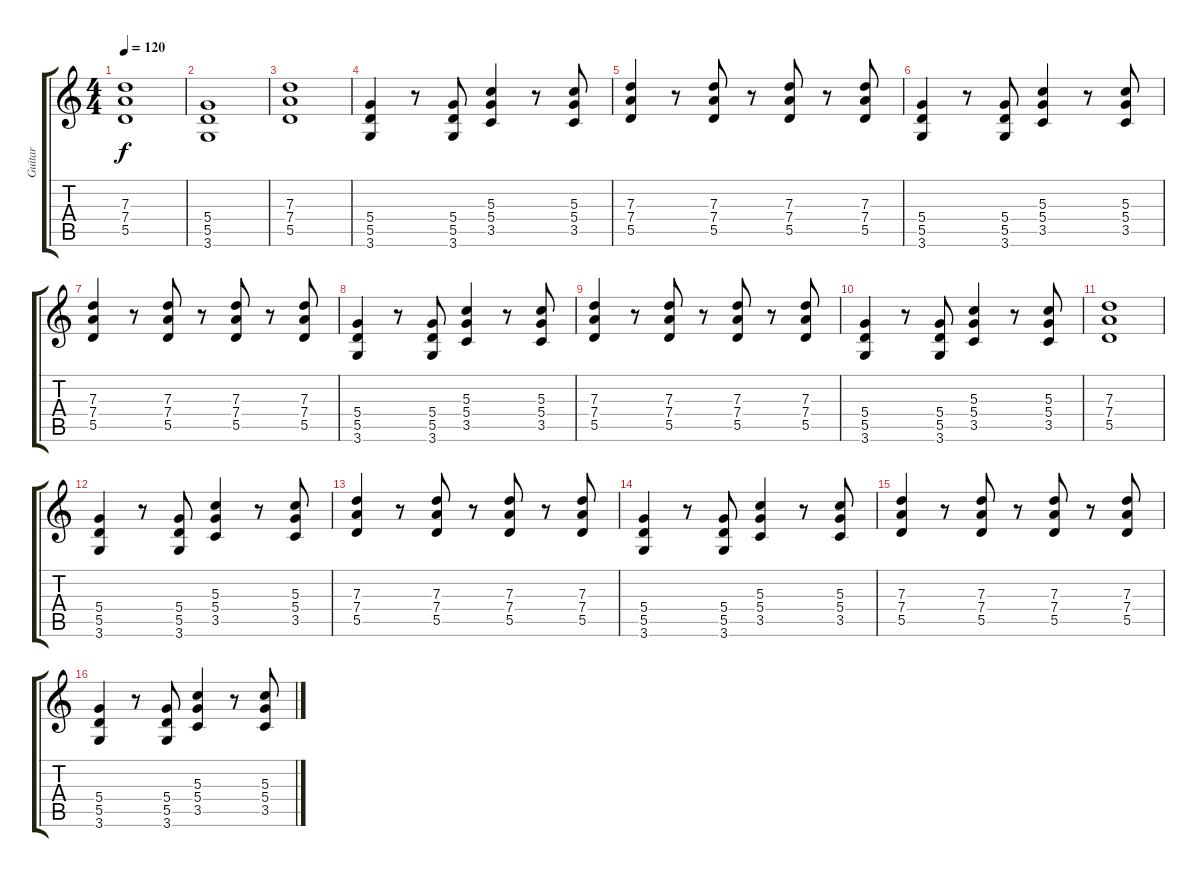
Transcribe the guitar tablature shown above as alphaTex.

\track ("Guitar" "Guitar") {instrument acousticguitarsteel}
\staff {score tabs}
\tuning (E4 B3 G3 D3 A2 E2) {hide}
\ts (4 4)
\tempo 120
\clef g2
\ks c
(7.3 7.4 5.5).1{dy f} |
(5.4 5.5 3.6).1 |
(7.3 7.4 5.5).1 |
(5.4 5.5 3.6).4 r.8 (5.4 5.5 3.6).8 (5.3 5.4 3.5).4 r.8 (5.3 5.4 3.5).8 |
(7.3 7.4 5.5).4 r.8 (7.3 7.4 5.5).8 r.8 (7.3 7.4 5.5).8 r.8 (7.3 7.4 5.5).8 |
(5.4 5.5 3.6).4 r.8 (5.4 5.5 3.6).8 (5.3 5.4 3.5).4 r.8 (5.3 5.4 3.5).8 |
(7.3 7.4 5.5).4 r.8 (7.3 7.4 5.5).8 r.8 (7.3 7.4 5.5).8 r.8 (7.3 7.4 5.5).8 |
(5.4 5.5 3.6).4 r.8 (5.4 5.5 3.6).8 (5.3 5.4 3.5).4 r.8 (5.3 5.4 3.5).8 |
(7.3 7.4 5.5).4 r.8 (7.3 7.4 5.5).8 r.8 (7.3 7.4 5.5).8 r.8 (7.3 7.4 5.5).8 |
(5.4 5.5 3.6).4 r.8 (5.4 5.5 3.6).8 (5.3 5.4 3.5).4 r.8 (5.3 5.4 3.5).8 |
(7.3 7.4 5.5).1 |
(5.4 5.5 3.6).4 r.8 (5.4 5.5 3.6).8 (5.3 5.4 3.5).4 r.8 (5.3 5.4 3.5).8 |
(7.3 7.4 5.5).4 r.8 (7.3 7.4 5.5).8 r.8 (7.3 7.4 5.5).8 r.8 (7.3 7.4 5.5).8 |
(5.4 5.5 3.6).4 r.8 (5.4 5.5 3.6).8 (5.3 5.4 3.5).4 r.8 (5.3 5.4 3.5).8 |
(7.3 7.4 5.5).4 r.8 (7.3 7.4 5.5).8 r.8 (7.3 7.4 5.5).8 r.8 (7.3 7.4 5.5).8 |
(5.4 5.5 3.6).4 r.8 (5.4 5.5 3.6).8 (5.3 5.4 3.5).4 r.8 (5.3 5.4 3.5).8
